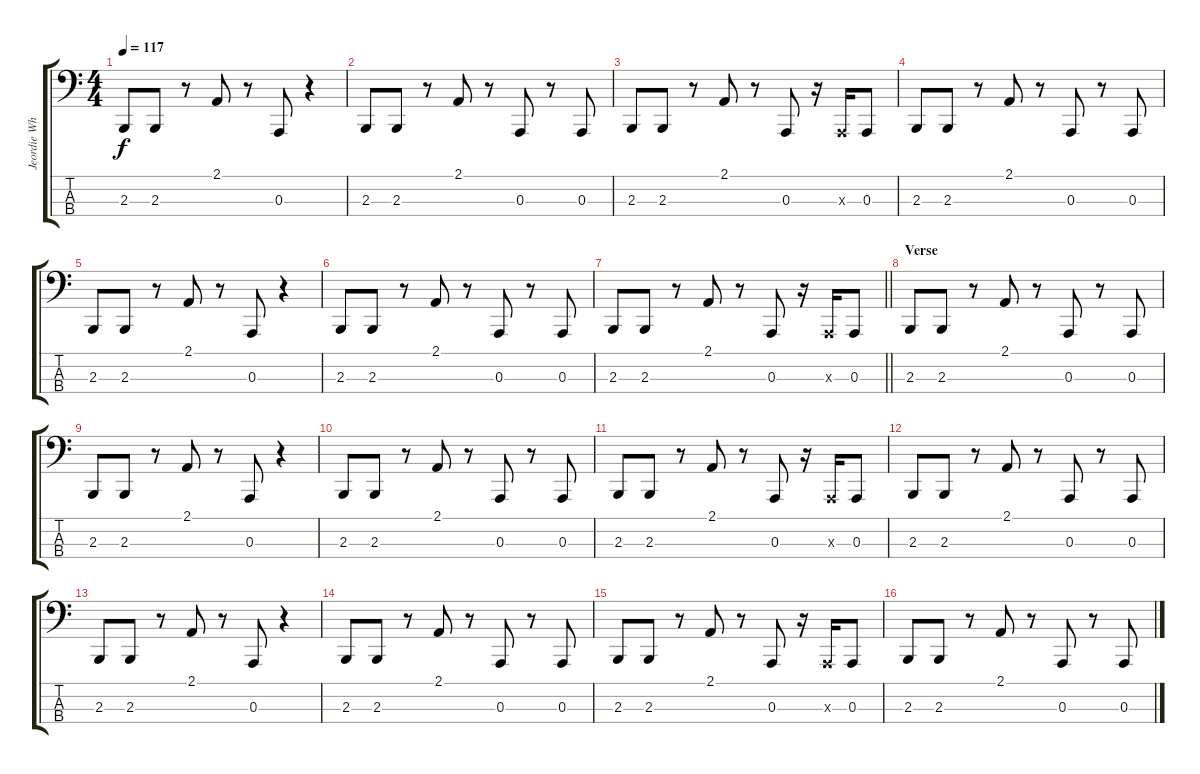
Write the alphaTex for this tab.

\track ("Jeordie White" "Jeordie Wh") {instrument lead8bassandlead}
\staff {score tabs}
\tuning (G2 D2 A1 D1) {hide}
\ts (4 4)
\tempo 117
\clef f4
\ks c
2.3.8{dy f} 2.3.8 r.8 2.1.8 r.8 0.3.8 r.4 |
2.3.8 2.3.8 r.8 2.1.8 r.8 0.3.8 r.8 0.3.8 |
2.3.8 2.3.8 r.8 2.1.8 r.8 0.3.8 r.16 0.3{x}.16 0.3.8 |
2.3.8 2.3.8 r.8 2.1.8 r.8 0.3.8 r.8 0.3.8 |
2.3.8 2.3.8 r.8 2.1.8 r.8 0.3.8 r.4 |
2.3.8 2.3.8 r.8 2.1.8 r.8 0.3.8 r.8 0.3.8 |
\barLineRight lightlight
2.3.8 2.3.8 r.8 2.1.8 r.8 0.3.8 r.16 0.3{x}.16 0.3.8 |
\section ("" "Verse")
2.3.8 2.3.8 r.8 2.1.8 r.8 0.3.8 r.8 0.3.8 |
2.3.8 2.3.8 r.8 2.1.8 r.8 0.3.8 r.4 |
2.3.8 2.3.8 r.8 2.1.8 r.8 0.3.8 r.8 0.3.8 |
2.3.8 2.3.8 r.8 2.1.8 r.8 0.3.8 r.16 0.3{x}.16 0.3.8 |
2.3.8 2.3.8 r.8 2.1.8 r.8 0.3.8 r.8 0.3.8 |
2.3.8 2.3.8 r.8 2.1.8 r.8 0.3.8 r.4 |
2.3.8 2.3.8 r.8 2.1.8 r.8 0.3.8 r.8 0.3.8 |
2.3.8 2.3.8 r.8 2.1.8 r.8 0.3.8 r.16 0.3{x}.16 0.3.8 |
2.3.8 2.3.8 r.8 2.1.8 r.8 0.3.8 r.8 0.3.8
